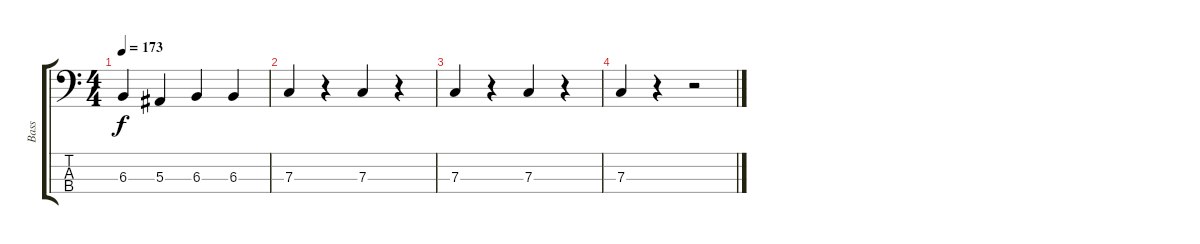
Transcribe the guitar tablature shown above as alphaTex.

\track ("Bass" "Bass") {instrument electricbassfinger}
\staff {score tabs}
\tuning (Eb2 Bb1 F1 C1) {hide}
\ts (4 4)
\tempo 173
\clef f4
\ks c
6.3.4{dy f} 5.3.4 6.3.4 6.3.4 |
7.3.4 r.4 7.3.4 r.4 |
7.3.4 r.4 7.3.4 r.4 |
7.3.4 r.4 r.2
